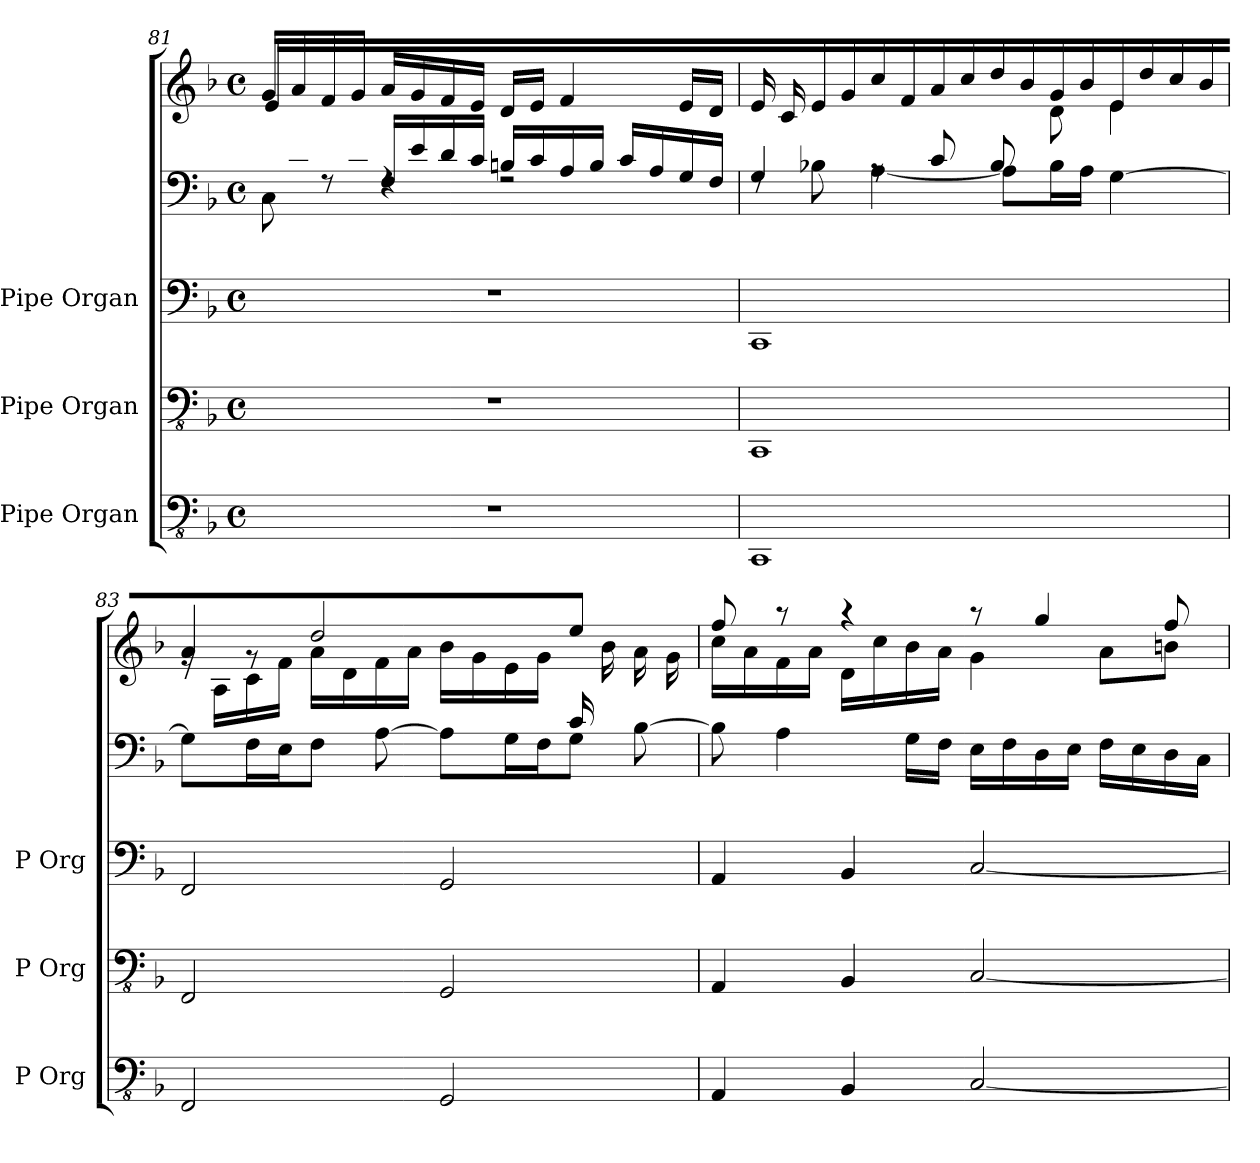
**kern	**kern	**kern	**kern	**kern
*part3	*part2	*part1	*part1	*part1
*staff5	*staff4	*staff3	*staff2	*staff1
*I"Pipe Organ	*I"Pipe Organ	*I"Pipe Organ	*	*
*I'P Org	*I'P Org	*I'P Org	*	*
*clefFv4	*clefFv4	*clefF4	*clefF4	*clefG2
*k[b-]	*k[b-]	*k[b-]	*k[b-]	*k[b-]
*M4/4	*M4/4	*M4/4	*M4/4	*M4/4
*met(c)	*met(c)	*met(c)	*met(c)	*met(c)
=81	=81	=81	=81	=81
*	*	*	*^	*^
1r	1r	1r	16ryy	8C\	16g/LL	16e\LL
.	.	.	16c/	.	16a/	2...ryy
.	.	.	16A/	8rF	16f/	.
.	.	.	16c/JJ	.	16g/JJ	.
.	.	.	16F/LL	4rF	16a/LL	.
.	.	.	16e/	.	16g/	.
.	.	.	16d/	.	16f/	.
.	.	.	16c/JJ	.	16e/JJ	.
.	.	.	16Bn/LL	2rF	16d/LL	.
.	.	.	16c/	.	16e/JJ	.
.	.	.	16A/	.	4f/	.
.	.	.	16B/JJ	.	.	.
.	.	.	16c/LL	.	.	.
.	.	.	16A/	.	.	.
.	.	.	16G/	.	16e/LL	.
.	.	.	16F/JJ	.	16d/JJ	.
!!LO:LB:g=z	!!
=82	=82	=82	=82	=82	=82	=82
1CCC	1CCC	1CC	4G/	8rF	16e/	8ryy
.	.	.	.	.	16c/LL	.
*	*	*	*	*	*v	*v
.	.	.	.	8B-X\	16e/
.	.	.	.	.	16g/JJ
.	.	.	8rA	[4A\	16cc/LL
.	.	.	.	.	16f/
.	.	.	8c/	.	16a/
.	.	.	.	.	16cc/JJ
.	.	.	8B-/L	8A\L]	16dd/LL
.	.	.	.	.	16b-/
*	*	*	*	*	*^
.	.	.	4.ryy	16B-\L	16g/	8d\J
.	.	.	.	16A\JJ	16b-/JJ	.
.	.	.	.	[4G\	16e/LL	4e\
.	.	.	.	.	16dd/	.
.	.	.	.	.	16cc/	.
.	.	.	.	.	16b-/JJ	.
=83	=83	=83	=83	=83	=83	=83
2FFF/	2FFF/	2FF/	2.ryy	8G\L]	8a/	16rg
.	.	.	.	.	.	16A\LL
.	.	.	.	16F\L	8rg	16c\
.	.	.	.	16E\J	.	16f\JJ
.	.	.	.	8F\J	2dd/	16a\LL
.	.	.	.	.	.	16d\
.	.	.	.	[8A\	.	16f\
.	.	.	.	.	.	16a\JJ
2GGG/	2GGG/	2GG/	.	8A\L]	.	16b-\LL
.	.	.	.	.	.	16g\
.	.	.	.	16G\L	.	16e\
.	.	.	.	16F\J	.	16g\JJ
.	.	.	16c/LL	8G\J	4ee/	16ryy
.	.	.	8.ryy	.	.	16b-\
.	.	.	.	[8B-\	.	16a\
.	.	.	.	.	.	16g\JJ
*	*	*	*v	*v	*	*
=84	=84	=84	=84	=84	=84
4AAA/	4AAA/	4AA/	8B-\]	8ff/	16cc\LL
.	.	.	.	.	16a\
.	.	.	4A\	8r	16f\
.	.	.	.	.	16a\JJ
4BBB-/	4BBB-/	4BB-/	.	4r	16d\LL
.	.	.	.	.	16cc\
.	.	.	16G\LL	.	16b-\
.	.	.	16F\JJ	.	16a\JJ
[2CC/	[2CC/	[2C/	16E\LL	8r	4g\
.	.	.	16F\	.	.
.	.	.	16D\	4gg/	.
.	.	.	16E\JJ	.	.
.	.	.	16F\LL	.	8a\L
.	.	.	16E\	.	.
.	.	.	16D\	8ff/	8bn\J
.	.	.	16C\JJ	.	.
*	*	*	*	*v	*v
=	=	=	=	=
*-	*-	*-	*-	*-
